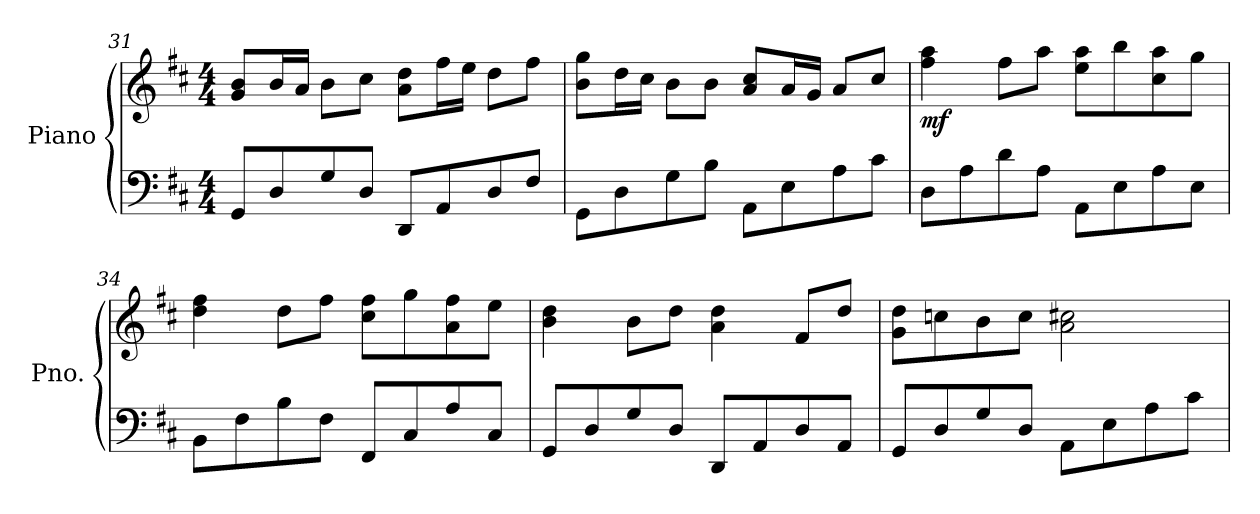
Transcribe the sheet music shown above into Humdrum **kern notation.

**kern	**kern	**dynam
*part1	*part1	*part1
*staff2	*staff1	*staff1/2
*I"Piano	*	*
*I'Pno.	*	*
!!LO:LB:g=z
*clefF4	*clefG2	*
*k[f#c#]	*k[f#c#]	*
*M4/4	*M4/4	*
=31	=31	=31
8GG/L	8g/ 8b/L	.
8D/	16b/L	.
.	16a/JJ	.
8G/	8b\L	.
8D/J	8cc#\J	.
8DD/L	8a\ 8dd\L	.
8AA/	16ff#\L	.
.	16ee\JJ	.
8D/	8dd\L	.
8F#/J	8ff#\J	.
=32	=32	=32
8GG\L	8b\ 8gg\L	.
8D\	16dd\L	.
.	16cc#\JJ	.
8G\	8b\L	.
8B\J	8b\J	.
8AA\L	8a/ 8cc#/L	.
8E\	16a/L	.
.	16g/JJ	.
8A\	8a/L	.
8c#\J	8cc#/J	.
=33	=33	=33
!	!	!LO:DY:b
8D\L	4ff#\ 4aa\	mf
8A\	.	.
8d\	8ff#\L	.
8A\J	8aa\J	.
8AA\L	8ee\ 8aa\L	.
8E\	8bb\	.
8A\	8cc#\ 8aa\	.
8E\J	8gg\J	.
!!LO:PB:g=z
=34	=34	=34
8BB\L	4dd\ 4ff#\	.
8F#\	.	.
8B\	8dd\L	.
8F#\J	8ff#\J	.
8FF#/L	8cc#\ 8ff#\L	.
8C#/	8gg\	.
8A/	8a\ 8ff#\	.
8C#/J	8ee\J	.
=35	=35	=35
8GG/L	4b\ 4dd\	.
8D/	.	.
8G/	8b\L	.
8D/J	8dd\J	.
8DD/L	4a\ 4dd\	.
8AA/	.	.
8D/	8f#/L	.
8AA/J	8dd/J	.
=36	=36	=36
8GG/L	8g\ 8dd\L	.
8D/	8ccn\	.
8G/	8b\	.
8D/J	8cc\J	.
8AA\L	2a\ 2cc#X\	.
8E\	.	.
8A\	.	.
8c#\J	.	.
=	=	=
*-	*-	*-
